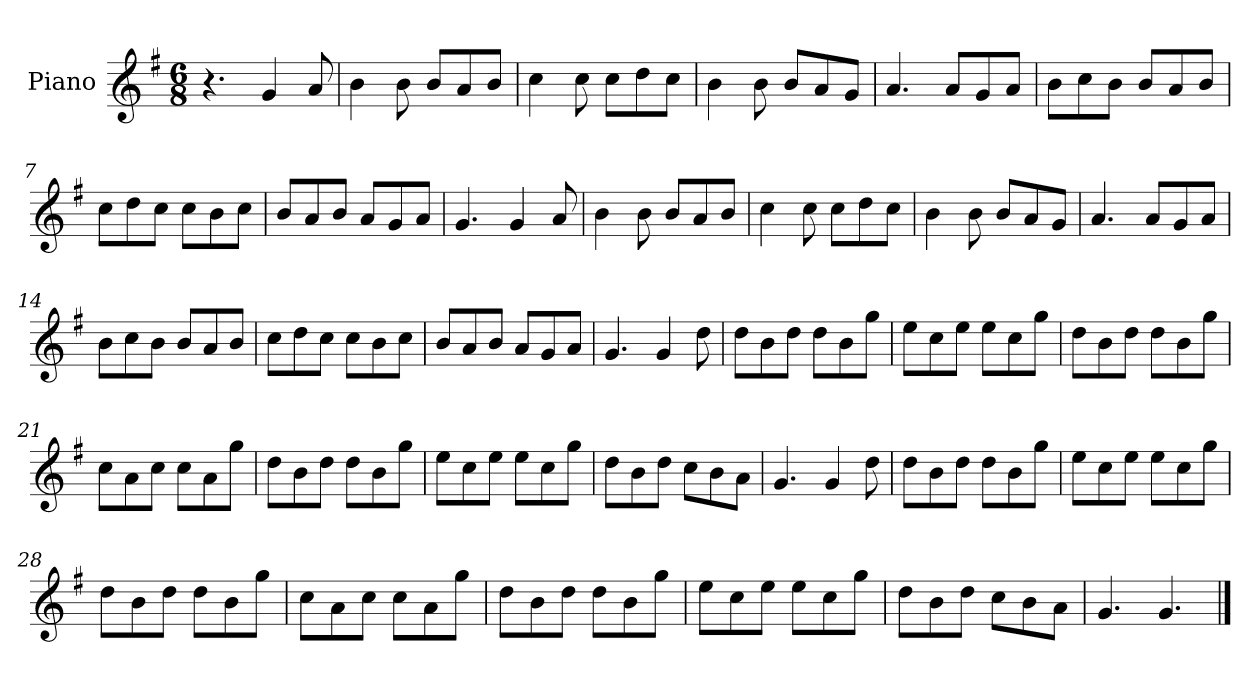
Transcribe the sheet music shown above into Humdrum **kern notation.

**kern
*part1
*staff1
*I"Piano
*I'Pno
*clefG2
*k[f#]
*M6/8
=1
4.r
4g/
8a/
=2
4b\
8b\
8b/L
8a/
8b/J
=3
4cc\
8cc\
8cc\L
8dd\
8cc\J
=4
4b\
8b\
8b/L
8a/
8g/J
=5
4.a/
8a/L
8g/
8a/J
=6
8b\L
8cc\
8b\J
8b/L
8a/
8b/J
=7
8cc\L
8dd\
8cc\J
8cc\L
8b\
8cc\J
=8
8b/L
8a/
8b/J
8a/L
8g/
8a/J
=9
4.g/
4g/
8a/
=10
4b\
8b\
8b/L
8a/
8b/J
=11
4cc\
8cc\
8cc\L
8dd\
8cc\J
=12
4b\
8b\
8b/L
8a/
8g/J
=13
4.a/
8a/L
8g/
8a/J
=14
8b\L
8cc\
8b\J
8b/L
8a/
8b/J
=15
8cc\L
8dd\
8cc\J
8cc\L
8b\
8cc\J
=16
8b/L
8a/
8b/J
8a/L
8g/
8a/J
=17
4.g/
4g/
8dd\
=18
8dd\L
8b\
8dd\J
8dd\L
8b\
8gg\J
=19
8ee\L
8cc\
8ee\J
8ee\L
8cc\
8gg\J
=20
8dd\L
8b\
8dd\J
8dd\L
8b\
8gg\J
=21
8cc\L
8a\
8cc\J
8cc\L
8a\
8gg\J
=22
8dd\L
8b\
8dd\J
8dd\L
8b\
8gg\J
=23
8ee\L
8cc\
8ee\J
8ee\L
8cc\
8gg\J
=24
8dd\L
8b\
8dd\J
8cc\L
8b\
8a\J
=25
4.g/
4g/
8dd\
=26
8dd\L
8b\
8dd\J
8dd\L
8b\
8gg\J
=27
8ee\L
8cc\
8ee\J
8ee\L
8cc\
8gg\J
=28
8dd\L
8b\
8dd\J
8dd\L
8b\
8gg\J
=29
8cc\L
8a\
8cc\J
8cc\L
8a\
8gg\J
=30
8dd\L
8b\
8dd\J
8dd\L
8b\
8gg\J
=31
8ee\L
8cc\
8ee\J
8ee\L
8cc\
8gg\J
=32
8dd\L
8b\
8dd\J
8cc\L
8b\
8a\J
=33
4.g/
4.g/
==
*-
